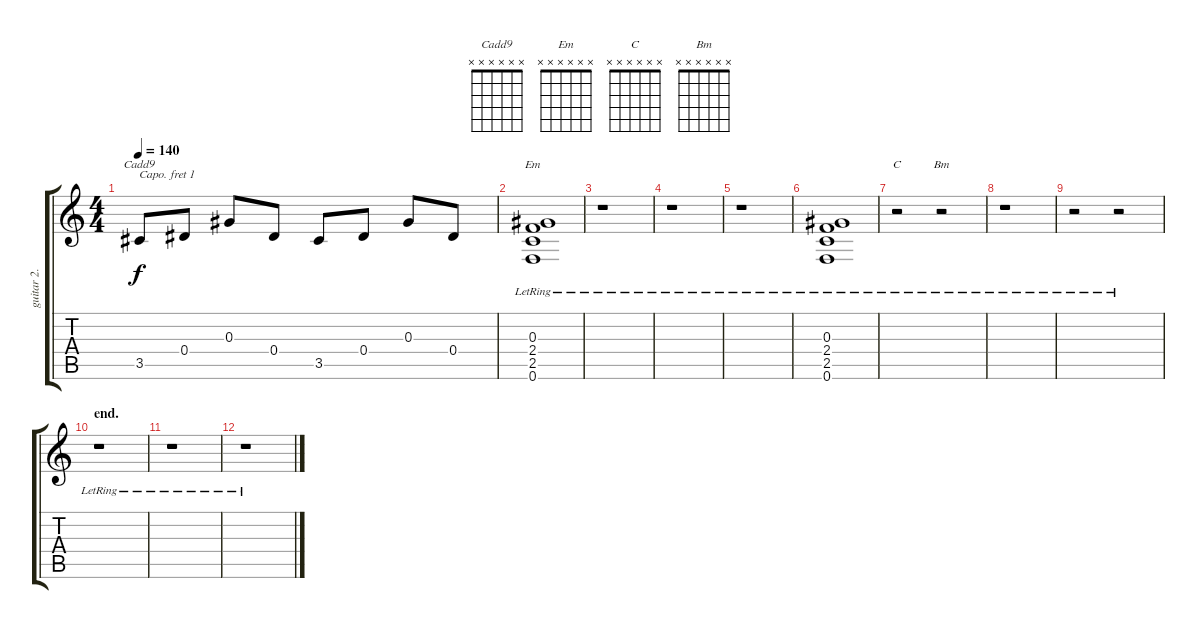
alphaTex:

\track ("guitar 2." "guitar 2.") {instrument electricguitarclean}
\staff {score tabs}
\capo 1
\tuning (E4 B3 G3 D3 A2 E2) {hide}
\chord ("Cadd9" x x x x x x) {firstfret 0}
\chord ("Em" x x x x x x) {firstfret 0}
\chord ("C" x x x x x x) {firstfret 0}
\chord ("Bm" x x x x x x) {firstfret 0}
\ts (4 4)
\tempo 140
\clef g2
\ks c
3.5.8{ch "Cadd9" dy f} 0.4.8 0.3.8 0.4.8 3.5.8 0.4.8 0.3.8 0.4.8 |
(0.3{lr} 2.4 2.5 0.6).1{ch "Em"} |
r.1 |
r.1 |
r.1 |
(0.3{lr} 2.4 2.5 0.6).1 |
r.2{ch "C"} r.2{ch "Bm"} |
r.1 |
r.2 r.2 |
\section ("" "end.")
r.1 |
r.1 |
r.1
